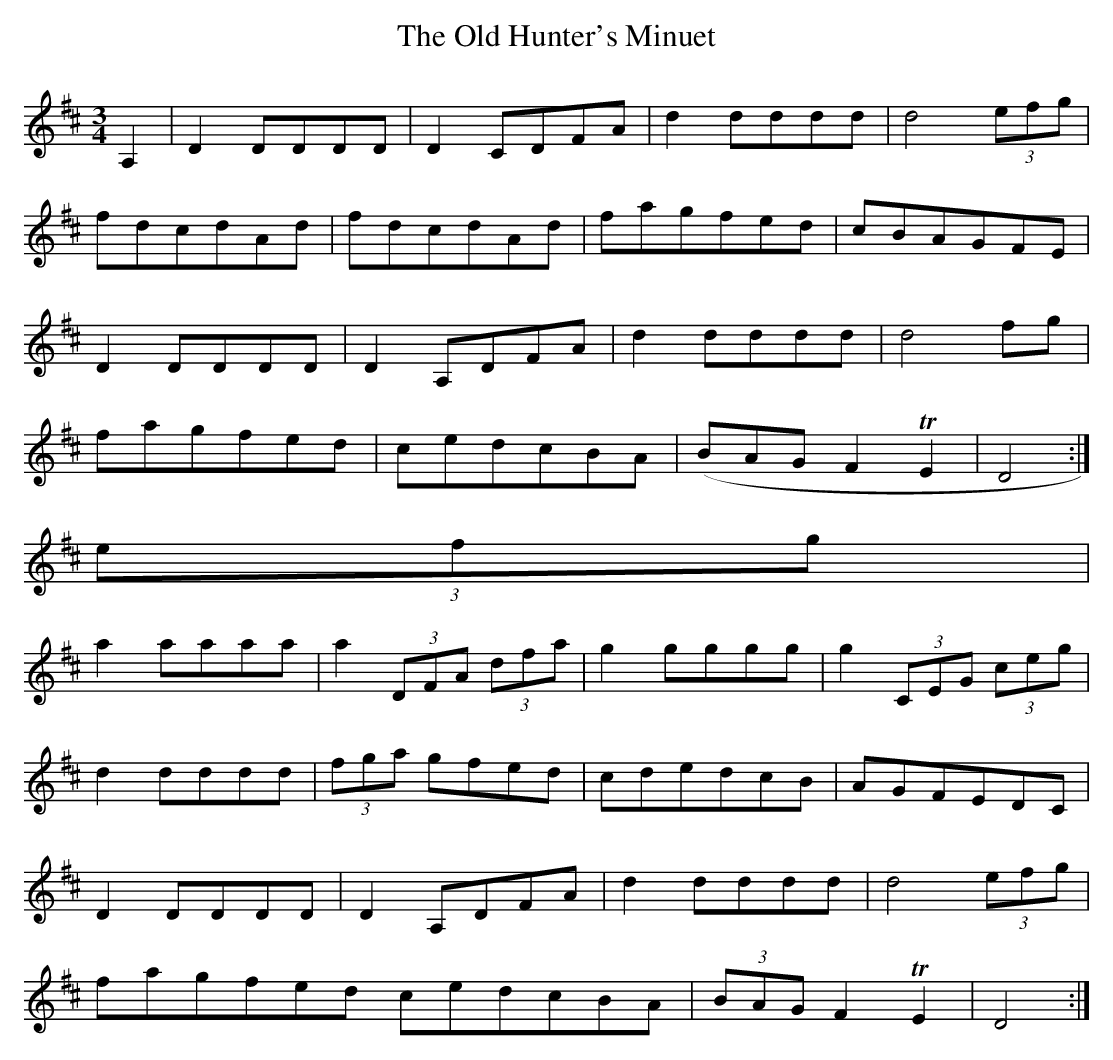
X:1
T:The Old Hunter's Minuet
M:3/4
L:1/8
K:D
A,2 |\
D2 DDDD | D2 CDFA | d2 dddd | d4 (3efg |
fdcdAd | fdcdAd | fagfed | cBAGFE |
D2 DDDD | D2 A,DFA | d2 dddd | d4 (3sfg |
fagfed | cedcBA | (BAG F2 TE2 | D4 :|
(3efg |
a2 aaaa | a2 (3DFA (3dfa | g2 gggg | g2 (3CEG (3ceg |
d2 dddd | (3fga gfed | cdedcB | AGFEDC |
D2 DDDD | D2 A,DFA | d2 dddd | d4 (3efg |
fagfed \ cedcBA | (3BAG F2 TE2 | D4 :|
